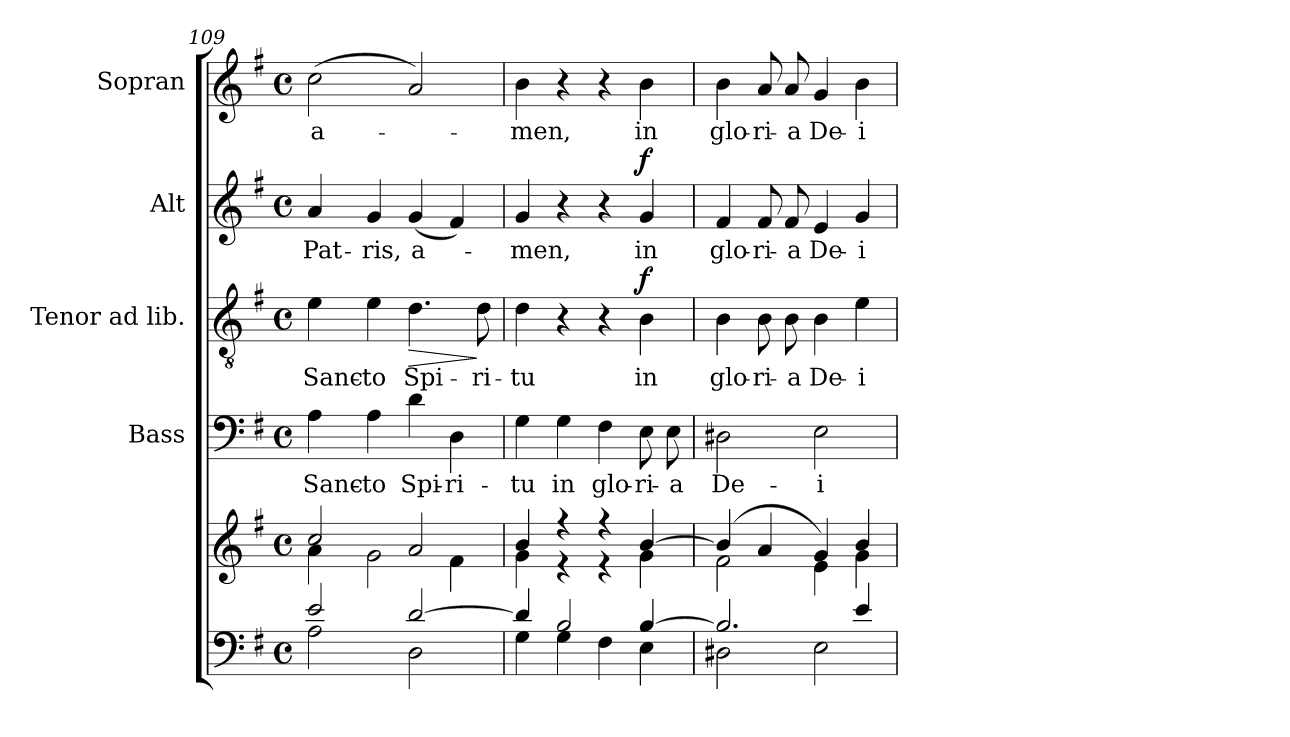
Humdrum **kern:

**kern	**kern	**kern	**text	**kern	**text	**dynam	**kern	**text	**dynam	**kern	**text
*part5	*part5	*part4	*part4	*part3	*part3	*part3	*part2	*part2	*part2	*part1	*part1
*staff6	*staff5	*staff4	*staff4	*staff3	*staff3	*staff3	*staff2	*staff2	*staff2	*staff1	*staff1
*	*	*I"Bass	*	*I"Tenor ad lib.	*	*	*I"Alt	*	*	*I"Sopran	*
*	*	*I'B.	*	*I'T.	*	*	*I'A.	*	*	*I'S.	*
!!LO:PB:g=z
*clefF4	*clefG2	*clefF4	*	*clefGv2	*	*	*clefG2	*	*	*clefG2	*
*k[f#]	*k[f#]	*k[f#]	*	*k[f#]	*	*	*k[f#]	*	*	*k[f#]	*
*G:	*G:	*G:	*	*G:	*	*	*G:	*	*	*G:	*
*M4/4	*M4/4	*M4/4	*	*M4/4	*	*	*M4/4	*	*	*M4/4	*
*met(c)	*met(c)	*met(c)	*	*met(c)	*	*	*met(c)	*	*	*met(c)	*
=109	=109	=109	=109	=109	=109	=109	=109	=109	=109	=109	=109
*^	*^	*	*	*	*	*	*	*	*	*	*
!	!	!	!	!	!LO:LY:b	!	!LO:LY:b	!	!	!LO:LY:b	!	!	!LO:LY:b
2e/	2A\	2cc/	4a\	4A\	Sanc-	4e\	Sanc-	.	4a/	Pat-	.	(>2cc\	a-
!	!	!	!	!	!LO:LY:b	!	!LO:LY:b	!	!	!LO:LY:b	!	!	!
.	.	.	2g\	4A\	-to	4e\	-to	.	4g/	-ris,	.	.	.
!	!	!	!	!	!LO:LY:b	!	!LO:LY:b	!LO:HP:b	!	!LO:LY:b	!	!	!
[>2d/	2D\	2a/	.	4d\	Spi-	4.d\	Spi-	>	(<4g/	a-	.	2a/)	.
!	!	!	!	!	!LO:LY:b	!	!	!	!	!	!	!	!
.	.	.	4f#\	4D\	-ri-	.	.	.	4f#/)	.	.	.	.
!	!	!	!	!	!	!	!LO:LY:b	!	!	!	!	!	!
.	.	.	.	.	.	8d\	-ri-	]	.	.	.	.	.
=110	=110	=110	=110	=110	=110	=110	=110	=110	=110	=110	=110	=110	=110
!	!	!	!	!	!LO:LY:b	!	!LO:LY:b	!	!	!LO:LY:b	!	!	!LO:LY:b
4d/]	4G\	4b/	4g\	4G\	-tu	4d\	-tu	.	4g/	-men,	.	4b\	-men,
!	!	!	!	!	!LO:LY:b	!	!	!	!	!	!	!	!
2B/	4G\	4r	4r	4G\	in	4r	.	.	4r	.	.	4r	.
!	!	!	!	!	!LO:LY:b	!	!	!	!	!	!	!	!
.	4F#\	4r	4r	4F#\	glo-	4r	.	.	4r	.	.	4r	.
!	!	!	!	!	!LO:LY:b	!	!LO:LY:b	!LO:DY:a	!	!LO:LY:b	!LO:DY:a	!	!LO:LY:b
[>4B/	4E\	[>4b/	4g\	8E\	-ri-	4B\	in	f	4g/	in	f	4b\	in
!	!	!	!	!	!LO:LY:b	!	!	!	!	!	!	!	!
.	.	.	.	8E\	-a	.	.	.	.	.	.	.	.
=111	=111	=111	=111	=111	=111	=111	=111	=111	=111	=111	=111	=111	=111
!	!	!	!	!	!LO:LY:b	!	!LO:LY:b	!	!	!LO:LY:b	!	!	!LO:LY:b
2.B/]	2D#X\	(4b/]	2f#\	2D#X\	De-	4B\	glo-	.	4f#/	glo-	.	4b\	glo-
!	!	!	!	!	!	!	!LO:LY:b	!	!	!LO:LY:b	!	!	!LO:LY:b
.	.	4a/	.	.	.	8B\	-ri-	.	8f#/	-ri-	.	8a/	-ri-
!	!	!	!	!	!	!	!LO:LY:b	!	!	!LO:LY:b	!	!	!LO:LY:b
.	.	.	.	.	.	8B\	-a	.	8f#/	-a	.	8a/	-a
!	!	!	!	!	!LO:LY:b	!	!LO:LY:b	!	!	!LO:LY:b	!	!	!LO:LY:b
.	2E\	4g/)	4e\	2E\	-i	4B\	De-	.	4e/	De-	.	4g/	De-
!	!	!	!	!	!	!	!LO:LY:b	!	!	!LO:LY:b	!	!	!LO:LY:b
4e/	.	4b/	4g\	.	.	4e\	-i	.	4g/	-i	.	4b\	-i
*v	*v	*	*	*	*	*	*	*	*	*	*	*	*
*	*v	*v	*	*	*	*	*	*	*	*	*	*
=	=	=	=	=	=	=	=	=	=	=	=
*-	*-	*-	*-	*-	*-	*-	*-	*-	*-	*-	*-
